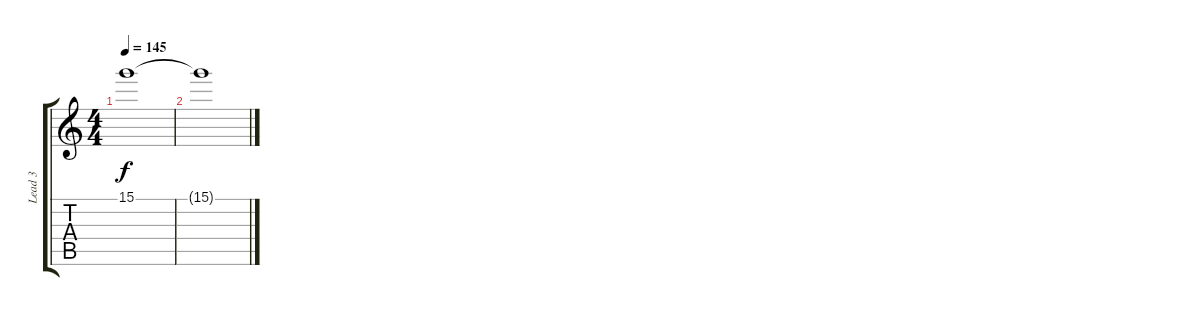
\track ("Lead 3" "Lead 3") {instrument overdrivenguitar}
\staff {score tabs}
\tuning (E4 B3 G3 D3 A2 E2) {hide}
\ts (4 4)
\tempo 145
\clef g2
\ks c
15.1{t}.1{dy f} |
15.1{t}.1
